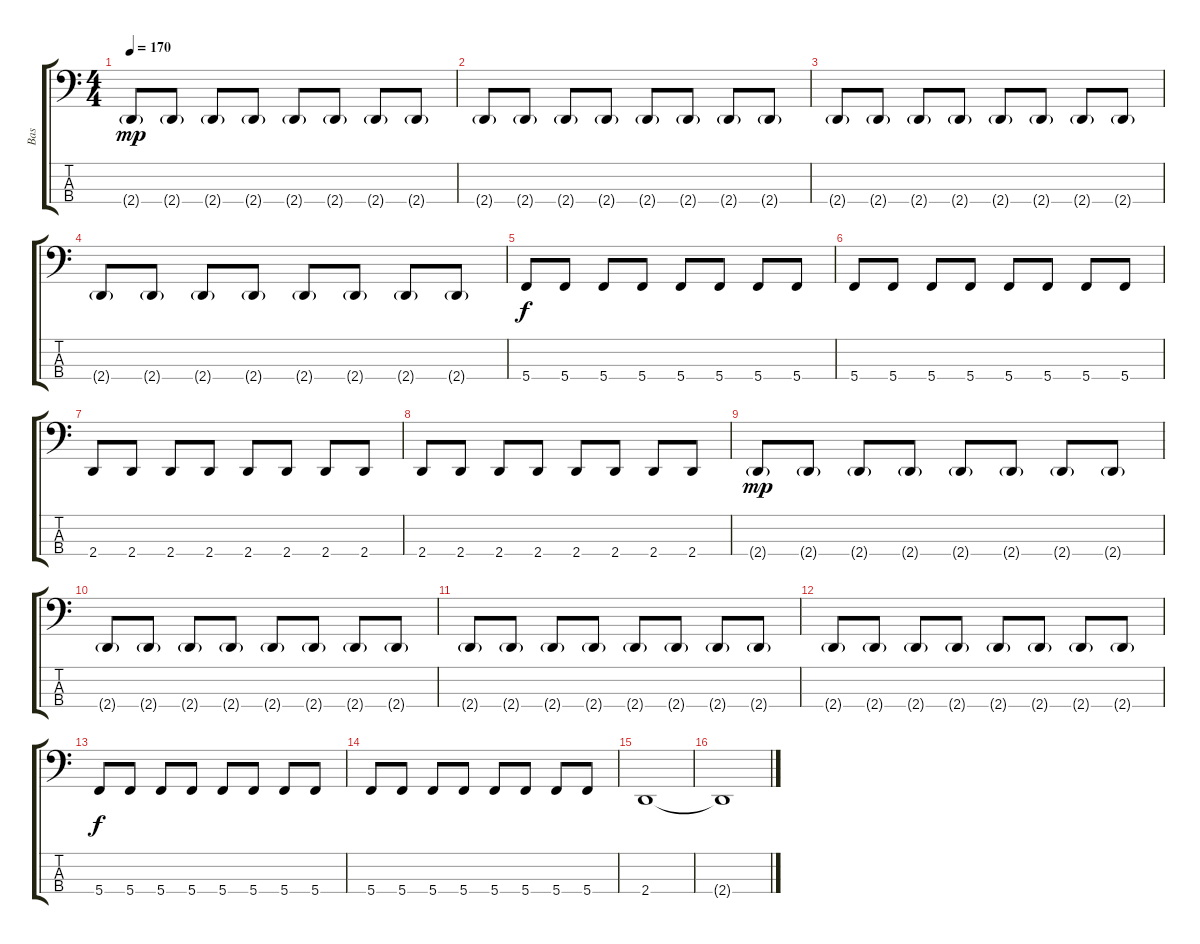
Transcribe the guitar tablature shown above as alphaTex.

\track ("Bas" "Bas") {instrument electricbassfinger}
\staff {score tabs}
\tuning (Eb2 Bb1 F1 C1) {hide}
\ts (4 4)
\tempo 170
\clef f4
\ks c
2.4{g}.8{dy mp} 2.4{g}.8 2.4{g}.8 2.4{g}.8 2.4{g}.8 2.4{g}.8 2.4{g}.8 2.4{g}.8 |
2.4{g}.8 2.4{g}.8 2.4{g}.8 2.4{g}.8 2.4{g}.8 2.4{g}.8 2.4{g}.8 2.4{g}.8 |
2.4{g}.8 2.4{g}.8 2.4{g}.8 2.4{g}.8 2.4{g}.8 2.4{g}.8 2.4{g}.8 2.4{g}.8 |
2.4{g}.8 2.4{g}.8 2.4{g}.8 2.4{g}.8 2.4{g}.8 2.4{g}.8 2.4{g}.8 2.4{g}.8 |
5.4.8{dy f} 5.4.8 5.4.8 5.4.8 5.4.8 5.4.8 5.4.8 5.4.8 |
5.4.8 5.4.8 5.4.8 5.4.8 5.4.8 5.4.8 5.4.8 5.4.8 |
2.4.8 2.4.8 2.4.8 2.4.8 2.4.8 2.4.8 2.4.8 2.4.8 |
2.4.8 2.4.8 2.4.8 2.4.8 2.4.8 2.4.8 2.4.8 2.4.8 |
2.4{g}.8{dy mp} 2.4{g}.8 2.4{g}.8 2.4{g}.8 2.4{g}.8 2.4{g}.8 2.4{g}.8 2.4{g}.8 |
2.4{g}.8 2.4{g}.8 2.4{g}.8 2.4{g}.8 2.4{g}.8 2.4{g}.8 2.4{g}.8 2.4{g}.8 |
2.4{g}.8 2.4{g}.8 2.4{g}.8 2.4{g}.8 2.4{g}.8 2.4{g}.8 2.4{g}.8 2.4{g}.8 |
2.4{g}.8 2.4{g}.8 2.4{g}.8 2.4{g}.8 2.4{g}.8 2.4{g}.8 2.4{g}.8 2.4{g}.8 |
5.4.8{dy f} 5.4.8 5.4.8 5.4.8 5.4.8 5.4.8 5.4.8 5.4.8 |
5.4.8 5.4.8 5.4.8 5.4.8 5.4.8 5.4.8 5.4.8 5.4.8 |
2.4.1 |
2.4{t}.1
